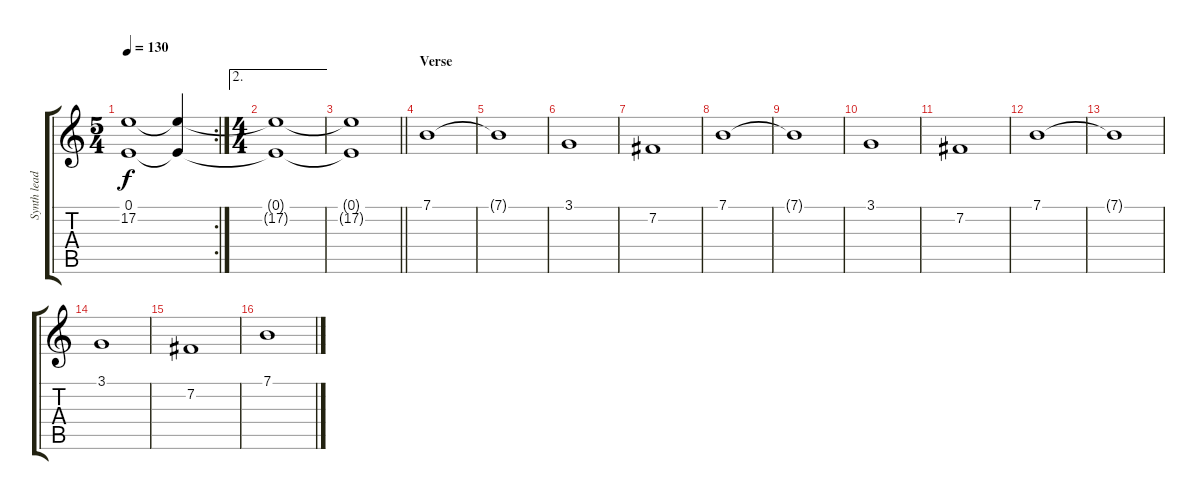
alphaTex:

\track ("Synth lead" "Synth lead") {instrument pad8sweep}
\staff {score tabs}
\tuning (E4 B3 G3 D3 A2 E2) {hide}
\rc 2
\ts (5 4)
\tempo 130
\clef g2
\ks c
(0.1{t} 17.2{t}).1{dy f} (0.1{t} 17.2{t}).4 |
\ae 2
\ts (4 4)
(0.1{t} 17.2{t}).1 |
\barLineRight lightlight
(0.1{t} 17.2{t}).1 |
\section ("" "Verse")
7.1.1 |
7.1{t}.1 |
3.1.1 |
7.2.1 |
7.1.1 |
7.1{t}.1 |
3.1.1 |
7.2.1 |
7.1.1 |
7.1{t}.1 |
3.1.1 |
7.2.1 |
7.1.1
